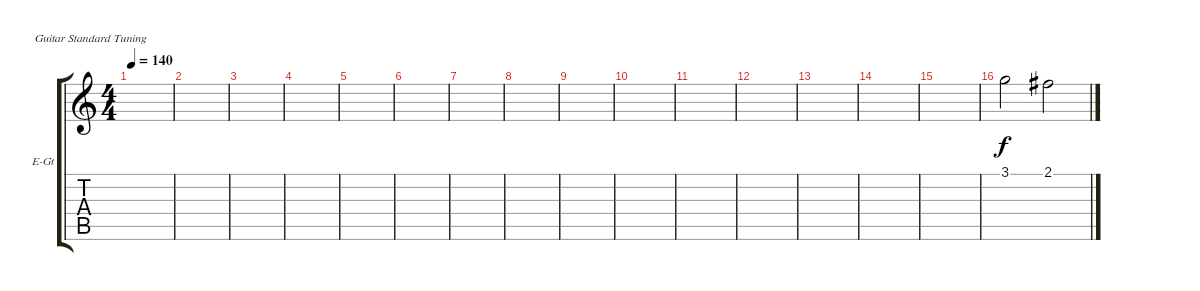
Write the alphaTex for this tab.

\defaultSystemsLayout 4
\bracketExtendMode groupsimilarinstruments
\firstSystemTrackNameOrientation horizontal
\otherSystemsTrackNameOrientation horizontal
\track ("Electric Guitar (Drive)" "E-Gt") {instrument overdrivenguitar}
\staff {score tabs}
\tuning (E4 B3 G3 D3 A2 E2)
\ts (4 4)
\tempo 140
\clef g2
\ks c
|
|
|
|
|
|
|
|
|
|
|
|
|
|
|
3.1.2 2.1.2
